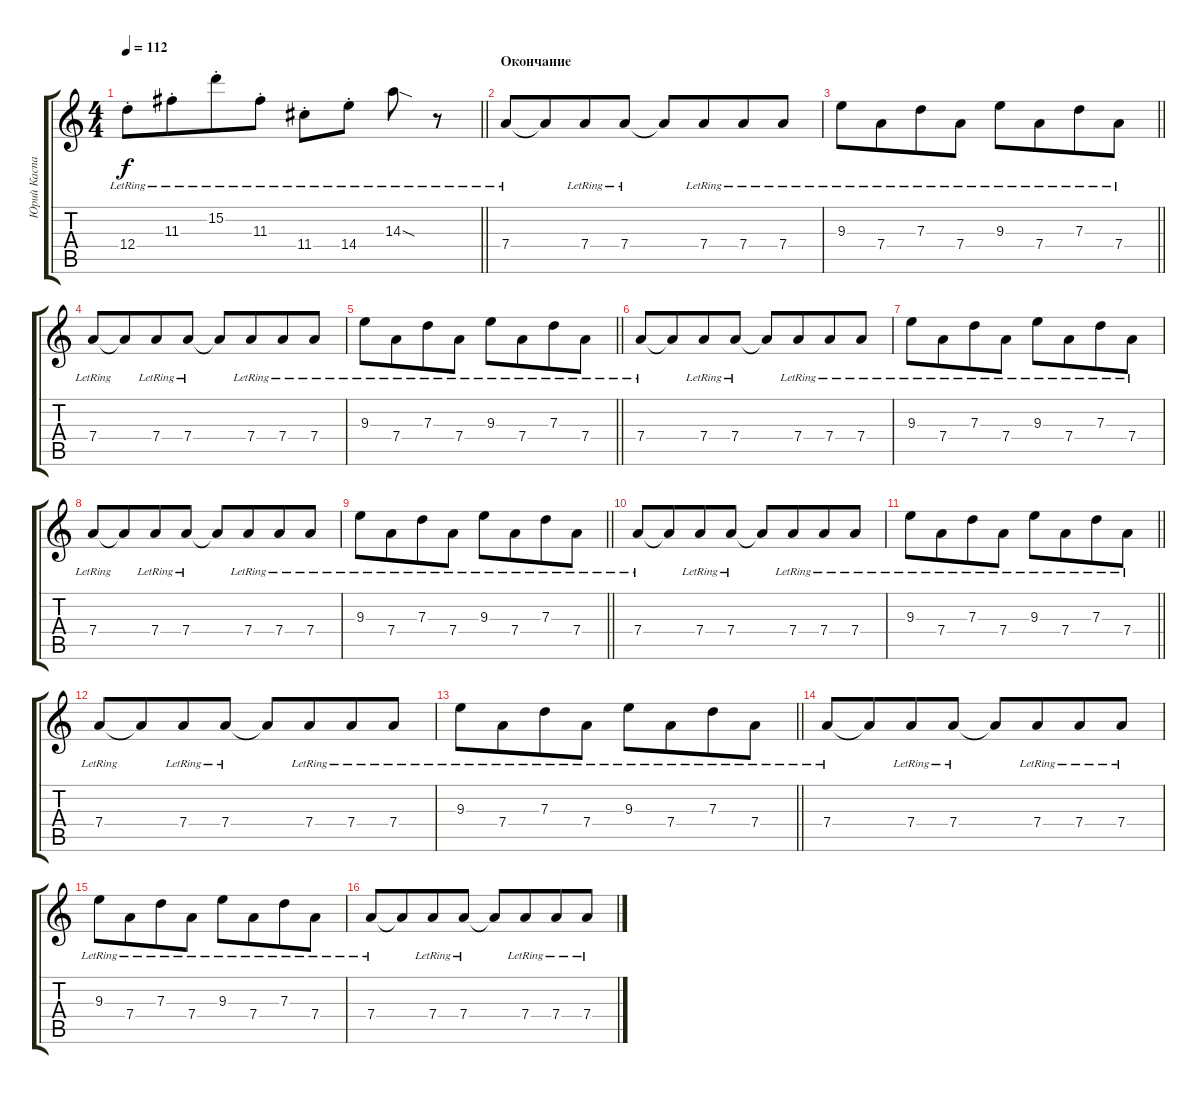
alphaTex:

\track ("Юрий Каспарян" "Юрий Каспа") {instrument electricguitarjazz}
\staff {score tabs}
\tuning (E4 B3 G3 D3 A2 E2) {hide}
\ts (4 4)
\tempo 112
\clef g2
\barLineRight lightlight
\ks c
12.4{st lr}.8{dy f beam merge} 11.3{st lr}.8{beam merge} 15.2{st lr}.8{beam merge} 11.3{st lr}.8 11.4{st lr}.8 14.4{st lr}.8 14.3{sod lr}.8 r.8 |
\section ("" "Окончание")
7.4{lr}.8{volume 15} 7.4{t}.8{beam merge} 7.4{lr}.8 7.4{lr}.8 7.4{t}.8 7.4{lr}.8{beam merge} 7.4{lr}.8 7.4{lr}.8 |
\barLineRight lightlight
9.3{lr}.8 7.4{lr}.8{beam merge} 7.3{lr}.8 7.4{lr}.8 9.3{lr}.8 7.4{lr}.8{beam merge} 7.3{lr}.8 7.4{lr}.8 |
7.4{lr}.8 7.4{t}.8{beam merge} 7.4{lr}.8 7.4{lr}.8 7.4{t}.8 7.4{lr}.8{beam merge} 7.4{lr}.8 7.4{lr}.8 |
\barLineRight lightlight
9.3{lr}.8 7.4{lr}.8{beam merge} 7.3{lr}.8 7.4{lr}.8 9.3{lr}.8 7.4{lr}.8{beam merge} 7.3{lr}.8 7.4{lr}.8 |
7.4{lr}.8 7.4{t}.8{beam merge} 7.4{lr}.8 7.4{lr}.8 7.4{t}.8 7.4{lr}.8{beam merge} 7.4{lr}.8 7.4{lr}.8 |
9.3{lr}.8 7.4{lr}.8{beam merge} 7.3{lr}.8 7.4{lr}.8 9.3{lr}.8 7.4{lr}.8{beam merge} 7.3{lr}.8 7.4{lr}.8 |
7.4{lr}.8 7.4{t}.8{beam merge} 7.4{lr}.8 7.4{lr}.8 7.4{t}.8 7.4{lr}.8{beam merge} 7.4{lr}.8 7.4{lr}.8 |
\barLineRight lightlight
9.3{lr}.8 7.4{lr}.8{beam merge} 7.3{lr}.8 7.4{lr}.8 9.3{lr}.8 7.4{lr}.8{beam merge} 7.3{lr}.8 7.4{lr}.8 |
\section ("" "")
7.4{lr}.8 7.4{t}.8{beam merge} 7.4{lr}.8 7.4{lr}.8 7.4{t}.8 7.4{lr}.8{beam merge} 7.4{lr}.8 7.4{lr}.8 |
\barLineRight lightlight
9.3{lr}.8 7.4{lr}.8{beam merge} 7.3{lr}.8 7.4{lr}.8 9.3{lr}.8 7.4{lr}.8{beam merge} 7.3{lr}.8 7.4{lr}.8 |
7.4{lr}.8 7.4{t}.8{beam merge} 7.4{lr}.8 7.4{lr}.8 7.4{t}.8 7.4{lr}.8{beam merge} 7.4{lr}.8 7.4{lr}.8 |
\barLineRight lightlight
9.3{lr}.8 7.4{lr}.8{beam merge} 7.3{lr}.8 7.4{lr}.8 9.3{lr}.8 7.4{lr}.8{beam merge} 7.3{lr}.8 7.4{lr}.8 |
7.4{lr}.8 7.4{t}.8{beam merge} 7.4{lr}.8 7.4{lr}.8 7.4{t}.8 7.4{lr}.8{beam merge} 7.4{lr}.8 7.4{lr}.8 |
9.3{lr}.8 7.4{lr}.8{beam merge} 7.3{lr}.8 7.4{lr}.8 9.3{lr}.8 7.4{lr}.8{beam merge} 7.3{lr}.8 7.4{lr}.8 |
7.4{lr}.8 7.4{t}.8{beam merge} 7.4{lr}.8 7.4{lr}.8 7.4{t}.8 7.4{lr}.8{beam merge} 7.4{lr}.8 7.4{lr}.8
